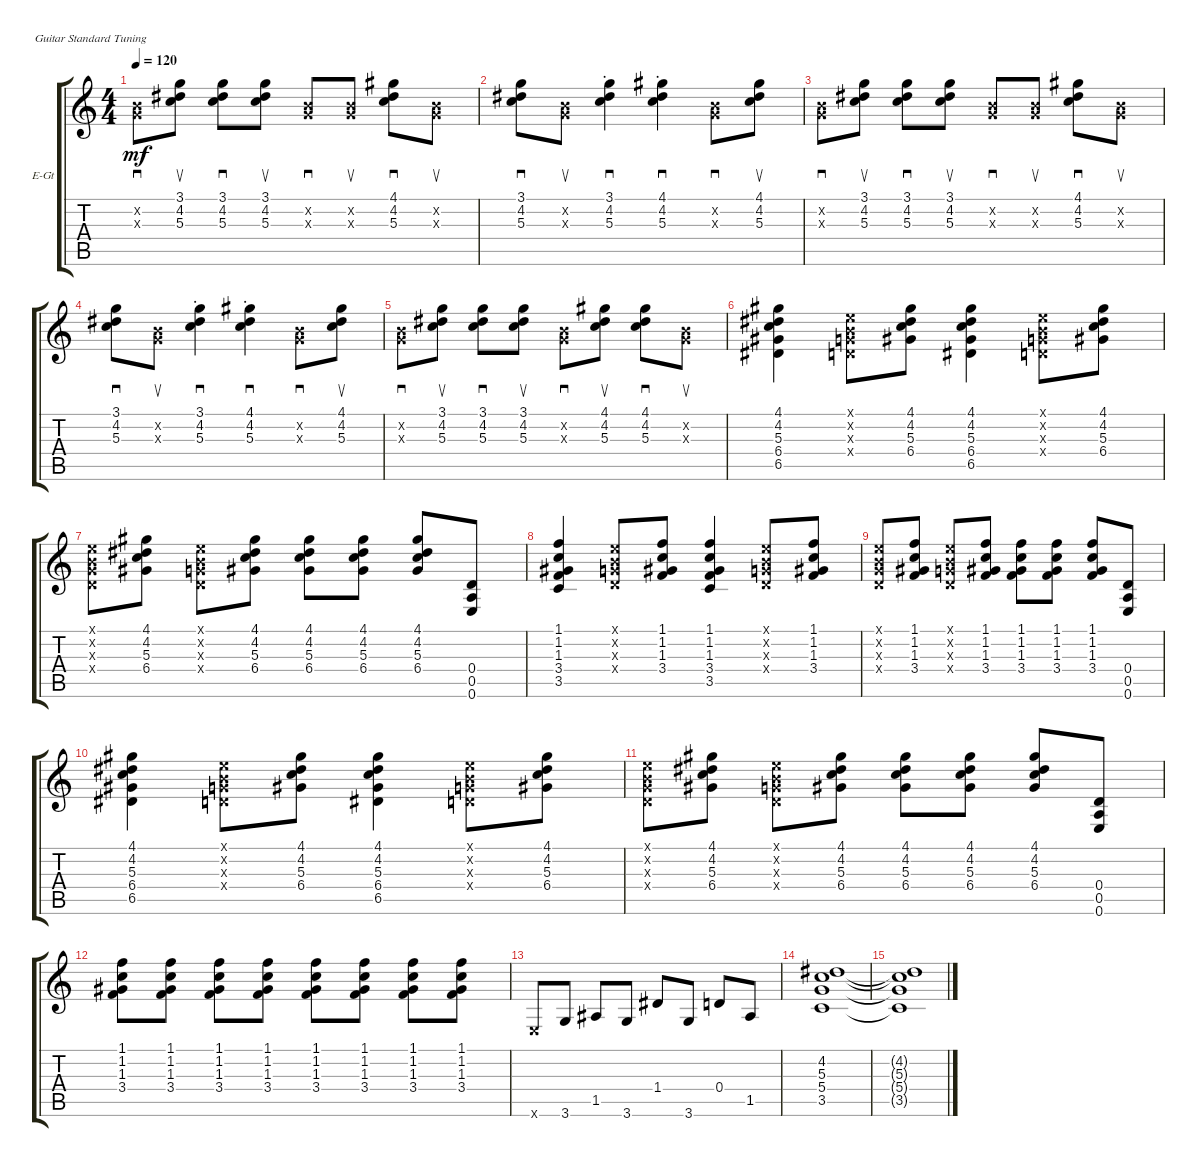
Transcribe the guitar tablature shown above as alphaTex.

\defaultSystemsLayout 4
\bracketExtendMode groupsimilarinstruments
\firstSystemTrackNameOrientation horizontal
\otherSystemsTrackNameOrientation horizontal
\track ("Electric Guitar" "E-Gt") {multiBarRest instrument electricguitarclean}
\staff {score tabs}
\tuning (E4 B3 G3 D3 A2 E2)
\ts (4 4)
\tempo 120
\clef g2
\ks c
(0.3{x} 0.2{x}).8{sd dy mf} (5.3 4.2 3.1).8{su} (3.1 4.2 5.3).8{sd} (5.3 4.2 3.1).8{su} (0.3{x} 0.2{x}).8{sd} (0.3{x} 0.2{x}).8{su} (4.1 4.2 5.3).8{sd} (0.3{x} 0.2{x}).8{su} |
(5.3 4.2 3.1).8{sd} (0.3{x} 0.2{x}).8{su} (5.3{st} 4.2{st} 3.1{st}).4{sd} (4.1{st} 4.2{st} 5.3{st}).4{sd} (0.3{x} 0.2{x}).8{sd} (4.1 4.2 5.3).8{su} |
(0.3{x} 0.2{x}).8{sd} (5.3 4.2 3.1).8{su} (3.1 4.2 5.3).8{sd} (5.3 4.2 3.1).8{su} (0.3{x} 0.2{x}).8{sd} (0.3{x} 0.2{x}).8{su} (4.1 4.2 5.3).8{sd} (0.3{x} 0.2{x}).8{su} |
(5.3 4.2 3.1).8{sd} (0.3{x} 0.2{x}).8{su} (5.3{st} 4.2{st} 3.1{st}).4{sd} (4.1{st} 4.2{st} 5.3{st}).4{sd} (0.3{x} 0.2{x}).8{sd} (4.1 4.2 5.3).8{su} |
(0.3{x} 0.2{x}).8{sd} (5.3 4.2 3.1).8{su} (3.1 4.2 5.3).8{sd} (5.3 4.2 3.1).8{su} (0.3{x} 0.2{x}).8{sd} (4.1 4.2 5.3).8{su} (4.1 4.2 5.3).8{sd} (0.3{x} 0.2{x}).8{su} |
(6.5 6.4 5.3 4.2 4.1).4 (0.4{x} 0.3{x} 0.2{x} 0.1{x}).8 (6.4 5.3 4.2 4.1).8 (6.5 6.4 5.3 4.2 4.1).4 (0.4{x} 0.3{x} 0.2{x} 0.1{x}).8 (6.4 5.3 4.2 4.1).8 |
(0.4{x} 0.3{x} 0.2{x} 0.1{x}).8 (6.4 5.3 4.2 4.1).8 (0.4{x} 0.3{x} 0.2{x} 0.1{x}).8 (6.4 5.3 4.2 4.1).8 (6.4 5.3 4.2 4.1).8 (6.4 5.3 4.2 4.1).8 (6.4 5.3 4.2 4.1).8 (0.5 0.4 0.6).8 |
(3.5 3.4 1.3 1.2 1.1).4 (0.4{x} 0.3{x} 0.2{x} 0.1{x}).8 (3.4 1.3 1.2 1.1).8 (3.5 3.4 1.3 1.2 1.1).4 (0.4{x} 0.3{x} 0.2{x} 0.1{x}).8 (3.4 1.3 1.2 1.1).8 |
(0.4{x} 0.3{x} 0.2{x} 0.1{x}).8 (3.4 1.3 1.2 1.1).8 (0.4{x} 0.3{x} 0.2{x} 0.1{x}).8 (3.4 1.3 1.2 1.1).8 (3.4 1.3 1.2 1.1).8 (3.4 1.3 1.2 1.1).8 (3.4 1.3 1.2 1.1).8 (0.6 0.5 0.4).8 |
(6.5 6.4 5.3 4.2 4.1).4 (0.4{x} 0.3{x} 0.2{x} 0.1{x}).8 (6.4 5.3 4.2 4.1).8 (6.5 6.4 5.3 4.2 4.1).4 (0.4{x} 0.3{x} 0.2{x} 0.1{x}).8 (6.4 5.3 4.2 4.1).8 |
(0.4{x} 0.3{x} 0.2{x} 0.1{x}).8 (6.4 5.3 4.2 4.1).8 (0.4{x} 0.3{x} 0.2{x} 0.1{x}).8 (6.4 5.3 4.2 4.1).8 (6.4 5.3 4.2 4.1).8 (6.4 5.3 4.2 4.1).8 (6.4 5.3 4.2 4.1).8 (0.6 0.5 0.4).8 |
(3.4 1.3 1.2 1.1).8 (3.4 1.3 1.2 1.1).8 (3.4 1.3 1.2 1.1).8 (3.4 1.3 1.2 1.1).8 (3.4 1.3 1.2 1.1).8 (3.4 1.3 1.2 1.1).8 (3.4 1.3 1.2 1.1).8 (3.4 1.3 1.2 1.1).8 |
0.6{x}.8 3.6.8 1.5.8 3.6.8 1.4.8 3.6.8 0.4.8 1.5.8 |
(3.5 5.4 5.3 4.2).1 |
(3.5{t} 5.4{t} 5.3{t} 4.2{t}).1
